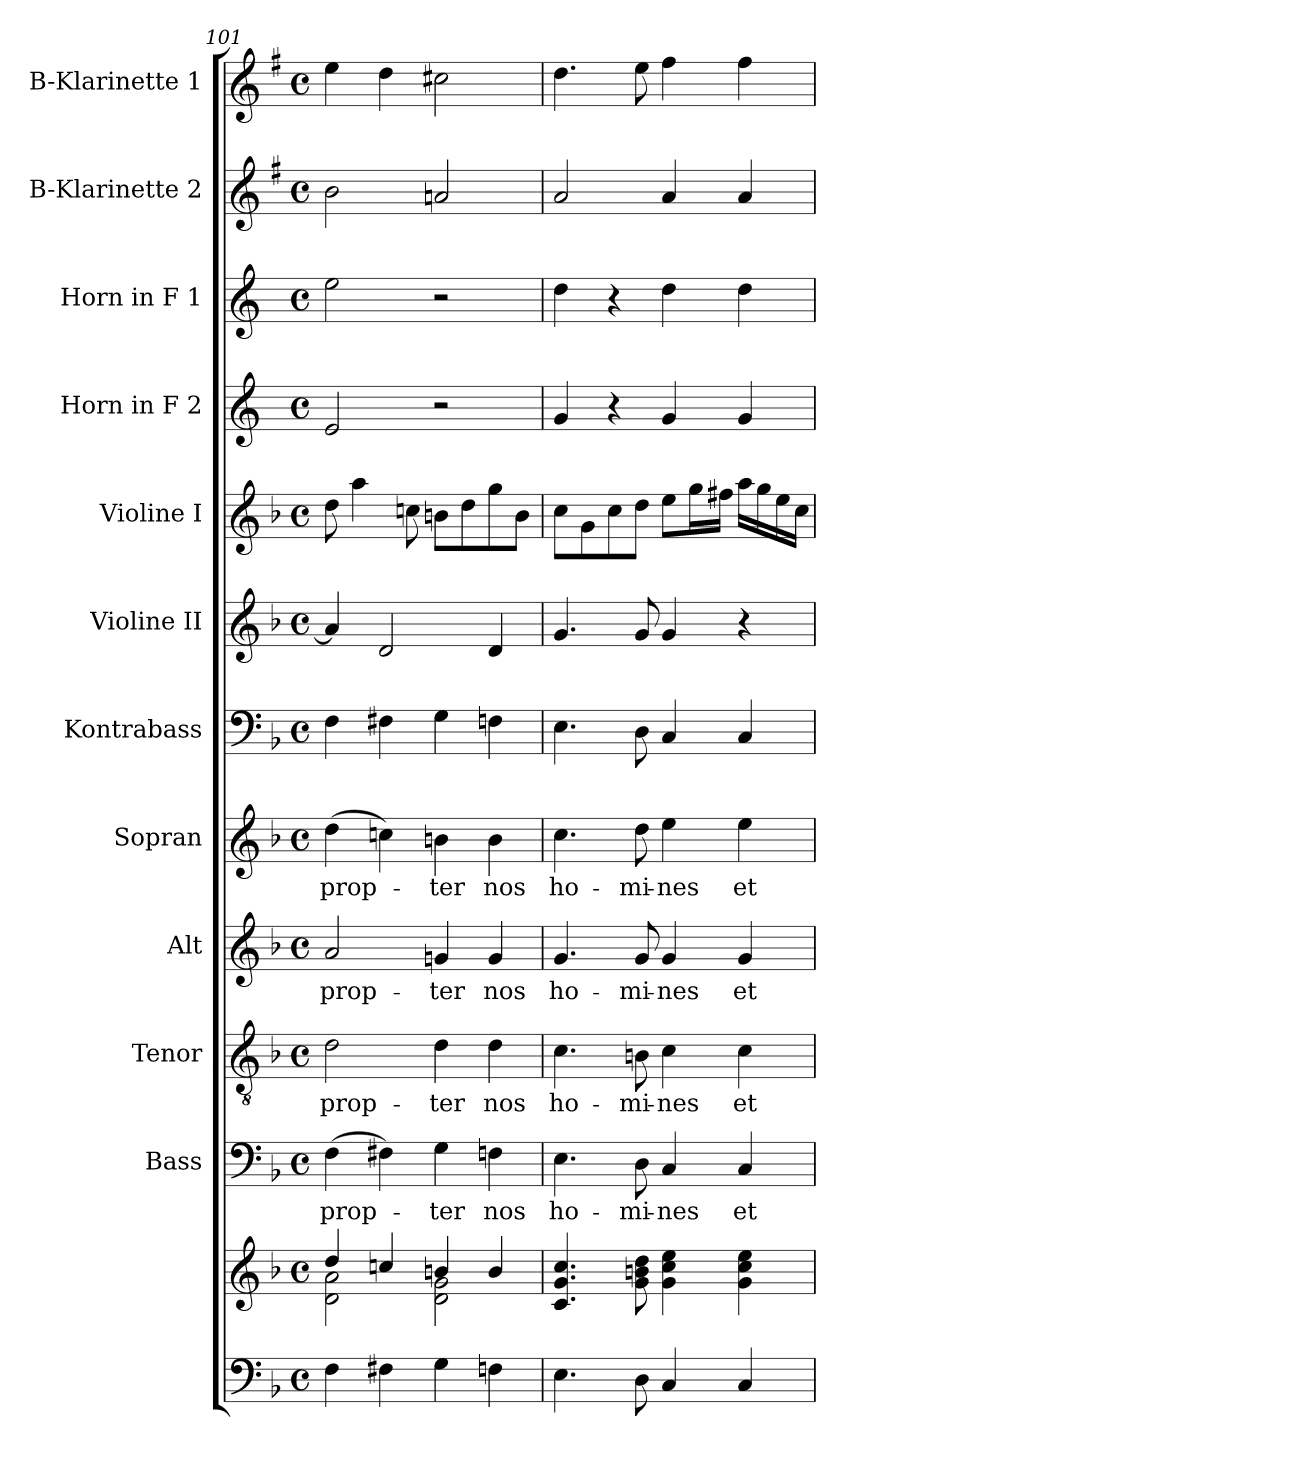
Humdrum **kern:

**kern	**kern	**kern	**text	**kern	**text	**kern	**text	**kern	**text	**kern	**kern	**kern	**kern	**kern	**kern	**kern
*part12	*part12	*part11	*part11	*part10	*part10	*part9	*part9	*part8	*part8	*part7	*part6	*part5	*part4	*part3	*part2	*part1
*staff13	*staff12	*staff11	*staff11	*staff10	*staff10	*staff9	*staff9	*staff8	*staff8	*staff7	*staff6	*staff5	*staff4	*staff3	*staff2	*staff1
*	*	*I"Bass	*	*I"Tenor	*	*I"Alt	*	*I"Sopran	*	*I"Kontrabass	*I"Violine II	*I"Violine I	*I"Horn in F 2	*I"Horn in F 1	*I"B-Klarinette 2	*I"B-Klarinette 1
*	*	*I'B.	*	*I'T.	*	*I'A.	*	*I'S.	*	*I'Kb.	*I'Vl. II	*I'Vl. I	*	*	*I'B Kl. 2	*I'B Kl. 1
!!LO:PB:g=z
*clefF4	*clefG2	*clefF4	*	*clefGv2	*	*clefG2	*	*clefG2	*	*clefF4	*clefG2	*clefG2	*clefG2	*clefG2	*clefG2	*clefG2
*	*	*	*	*	*	*	*	*	*	*ITrd7c12	*	*	*ITrd4c7	*ITrd4c7	*ITrd1c2	*ITrd1c2
*k[b-]	*k[b-]	*k[b-]	*	*k[b-]	*	*k[b-]	*	*k[b-]	*	*k[b-]	*k[b-]	*k[b-]	*k[b-]	*k[b-]	*k[b-]	*k[b-]
*F:	*F:	*F:	*	*F:	*	*F:	*	*F:	*	*F:	*F:	*F:	*F:	*F:	*F:	*F:
*M4/4	*M4/4	*M4/4	*	*M4/4	*	*M4/4	*	*M4/4	*	*M4/4	*M4/4	*M4/4	*M4/4	*M4/4	*M4/4	*M4/4
*met(c)	*met(c)	*met(c)	*	*met(c)	*	*met(c)	*	*met(c)	*	*met(c)	*met(c)	*met(c)	*met(c)	*met(c)	*met(c)	*met(c)
=101	=101	=101	=101	=101	=101	=101	=101	=101	=101	=101	=101	=101	=101	=101	=101	=101
*	*^	*	*	*	*	*	*	*	*	*	*	*	*	*	*	*
!	!	!	!	!LO:LY:b	!	!LO:LY:b	!	!LO:LY:b	!	!LO:LY:b	!	!	!	!	!	!	!
4F\	4dd/	2d\ 2a\	(>4F\	prop-	2d\	prop-	2a/	prop-	(>4dd\	prop-	4FF\	4a/]	8dd\	2A/	2a\	2a\	4dd\
.	.	.	.	.	.	.	.	.	.	.	.	.	4aa\	.	.	.	.
4F#X\	4ccn/	.	4F#X\)	.	.	.	.	.	4ccn\)	.	4FF#X\	2d/	.	.	.	.	4cc\
.	.	.	.	.	.	.	.	.	.	.	.	.	8ccn\	.	.	.	.
!	!	!	!	!LO:LY:b	!	!LO:LY:b	!	!LO:LY:b	!	!LO:LY:b	!	!	!	!	!	!	!
4G\	4bn/	2d\ 2g\	4G\	-ter	4d\	-ter	4gn/	-ter	4bn\	-ter	4GG\	.	8bn\L	2r	2r	2gn/	2bn\
.	.	.	.	.	.	.	.	.	.	.	.	.	8dd\	.	.	.	.
!	!	!	!	!LO:LY:b	!	!LO:LY:b	!	!LO:LY:b	!	!LO:LY:b	!	!	!	!	!	!	!
4Fn\	4b/	.	4Fn\	nos	4d\	nos	4g/	nos	4b\	nos	4FFn\	4d/	8gg\	.	.	.	.
.	.	.	.	.	.	.	.	.	.	.	.	.	8b\J	.	.	.	.
*	*v	*v	*	*	*	*	*	*	*	*	*	*	*	*	*	*	*
=102	=102	=102	=102	=102	=102	=102	=102	=102	=102	=102	=102	=102	=102	=102	=102	=102
!	!	!	!LO:LY:b	!	!LO:LY:b	!	!LO:LY:b	!	!LO:LY:b	!	!	!	!	!	!	!
4.E\	4.c/ 4.g/ 4.cc/	4.E\	ho-	4.c\	ho-	4.g/	ho-	4.cc\	ho-	4.EE\	4.g/	8cc\L	4c/	4g\	2g/	4.cc\
.	.	.	.	.	.	.	.	.	.	.	.	8g\	.	.	.	.
.	.	.	.	.	.	.	.	.	.	.	.	8cc\	4r	4r	.	.
!	!	!	!LO:LY:b	!	!LO:LY:b	!	!LO:LY:b	!	!LO:LY:b	!	!	!	!	!	!	!
8D\	8g\ 8bn\ 8dd\	8D\	-mi-	8Bn\	-mi-	8g/	-mi-	8dd\	-mi-	8DD\	8g/	8dd\J	.	.	.	8dd\
!	!	!	!LO:LY:b	!	!LO:LY:b	!	!LO:LY:b	!	!LO:LY:b	!	!	!	!	!	!	!
4C/	4g\ 4cc\ 4ee\	4C/	-nes	4c\	-nes	4g/	-nes	4ee\	-nes	4CC/	4g/	8ee\L	4c/	4g\	4g/	4ee\
.	.	.	.	.	.	.	.	.	.	.	.	16gg\L	.	.	.	.
.	.	.	.	.	.	.	.	.	.	.	.	16ff#X\JJ	.	.	.	.
!	!	!	!LO:LY:b	!	!LO:LY:b	!	!LO:LY:b	!	!LO:LY:b	!	!	!	!	!	!	!
4C/	4g\ 4cc\ 4ee\	4C/	et	4c\	et	4g/	et	4ee\	et	4CC/	4r	16aa\LL	4c/	4g\	4g/	4ee\
.	.	.	.	.	.	.	.	.	.	.	.	16gg\	.	.	.	.
.	.	.	.	.	.	.	.	.	.	.	.	16ee\	.	.	.	.
.	.	.	.	.	.	.	.	.	.	.	.	16cc\JJ	.	.	.	.
=	=	=	=	=	=	=	=	=	=	=	=	=	=	=	=	=
*-	*-	*-	*-	*-	*-	*-	*-	*-	*-	*-	*-	*-	*-	*-	*-	*-
